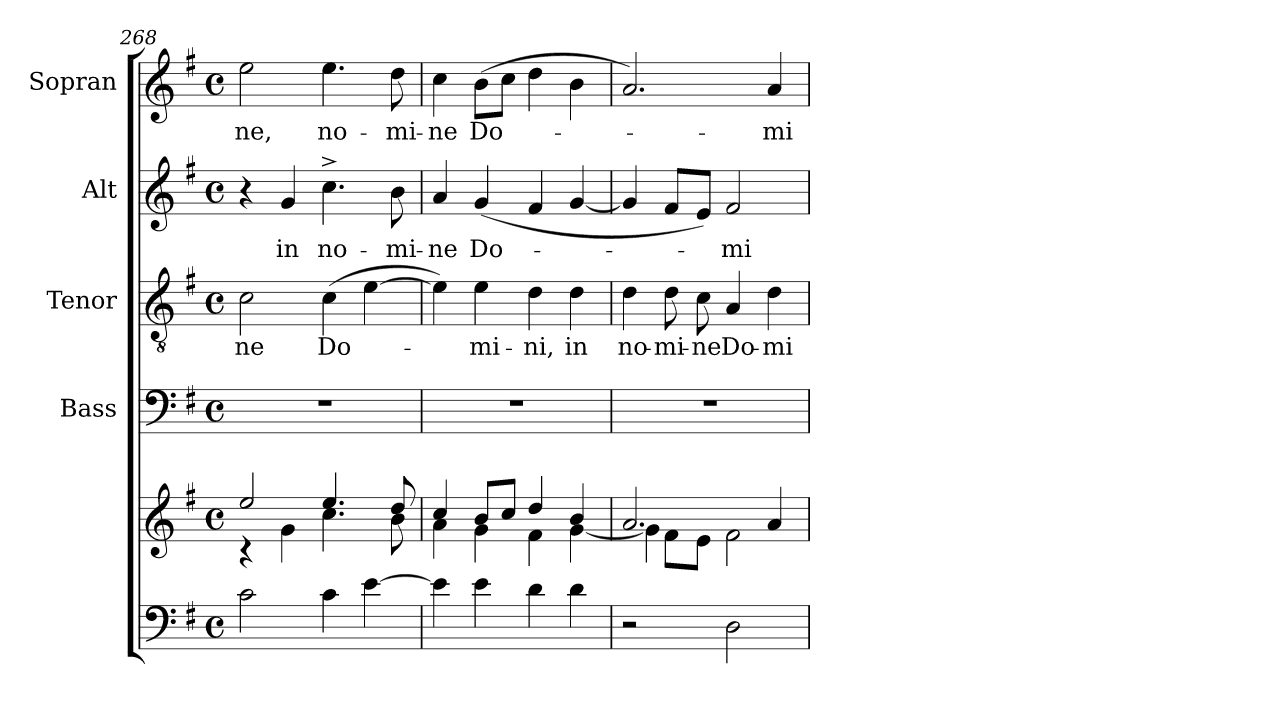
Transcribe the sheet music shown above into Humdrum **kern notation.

**kern	**kern	**kern	**kern	**text	**kern	**text	**kern	**text
*part5	*part5	*part4	*part3	*part3	*part2	*part2	*part1	*part1
*staff6	*staff5	*staff4	*staff3	*staff3	*staff2	*staff2	*staff1	*staff1
*	*	*I"Bass	*I"Tenor	*	*I"Alt	*	*I"Sopran	*
*	*	*I'B.	*I'T.	*	*I'A.	*	*I'S.	*
!!LO:LB:g=z
*clefF4	*clefG2	*clefF4	*clefGv2	*	*clefG2	*	*clefG2	*
*k[f#]	*k[f#]	*k[f#]	*k[f#]	*	*k[f#]	*	*k[f#]	*
*G:	*G:	*G:	*G:	*	*G:	*	*G:	*
*M4/4	*M4/4	*M4/4	*M4/4	*	*M4/4	*	*M4/4	*
*met(c)	*met(c)	*met(c)	*met(c)	*	*met(c)	*	*met(c)	*
=268	=268	=268	=268	=268	=268	=268	=268	=268
*	*^	*	*	*	*	*	*	*
!	!	!	!	!	!LO:LY:b	!	!	!	!LO:LY:b
2c\	2ee/	4rc	1r	2c\	-ne	4r	.	2ee\	-ne,
!	!	!	!	!	!	!	!LO:LY:b	!	!
.	.	4g\	.	.	.	4g/	in	.	.
!	!	!	!	!	!LO:LY:b	!	!LO:LY:b	!	!LO:LY:b
4c\	4.ee/	4.cc\	.	(>4c\	Do-	4.cc^>\	no-	4.ee\	no-
[4e\	.	.	.	[4e\	.	.	.	.	.
!	!	!	!	!	!	!	!LO:LY:b	!	!LO:LY:b
.	8dd/	8b\	.	.	.	8b\	-mi-	8dd\	-mi-
=269	=269	=269	=269	=269	=269	=269	=269	=269	=269
!	!	!	!	!	!	!	!LO:LY:b	!	!LO:LY:b
4e\]	4cc/	4a\	1r	4e\])	.	4a/	-ne	4cc\	-ne
!	!	!	!	!	!LO:LY:b	!	!LO:LY:b	!	!LO:LY:b
4e\	8b/L	4g\	.	4e\	-mi-	(<4g/	Do-	(>8b\L	Do-
.	8cc/J	.	.	.	.	.	.	8cc\J	.
!	!	!	!	!	!LO:LY:b	!	!	!	!
4d\	4dd/	4f#\	.	4d\	-ni,	4f#/	.	4dd\	.
!	!	!	!	!	!LO:LY:b	!	!	!	!
4d\	4b/	[<4g\	.	4d\	in	[4g/	.	4b\	.
=270	=270	=270	=270	=270	=270	=270	=270	=270	=270
!	!	!	!	!	!LO:LY:b	!	!	!	!
2r	2.a/	4g\]	1r	4d\	no-	4g/]	.	2.a/)	.
!	!	!	!	!	!LO:LY:b	!	!	!	!
.	.	8f#\L	.	8d\	-mi-	8f#/L	.	.	.
!	!	!	!	!	!LO:LY:b	!	!	!	!
.	.	8e\J	.	8c\	-ne	8e/J)	.	.	.
!	!	!	!	!	!LO:LY:b	!	!LO:LY:b	!	!
2D\	.	2f#\	.	4A/	Do-	2f#/	-mi-	.	.
!	!	!	!	!	!LO:LY:b	!	!	!	!LO:LY:b
.	4a/	.	.	4d\	-mi-	.	.	4a/	-mi-
*	*v	*v	*	*	*	*	*	*	*
=	=	=	=	=	=	=	=	=
*-	*-	*-	*-	*-	*-	*-	*-	*-
